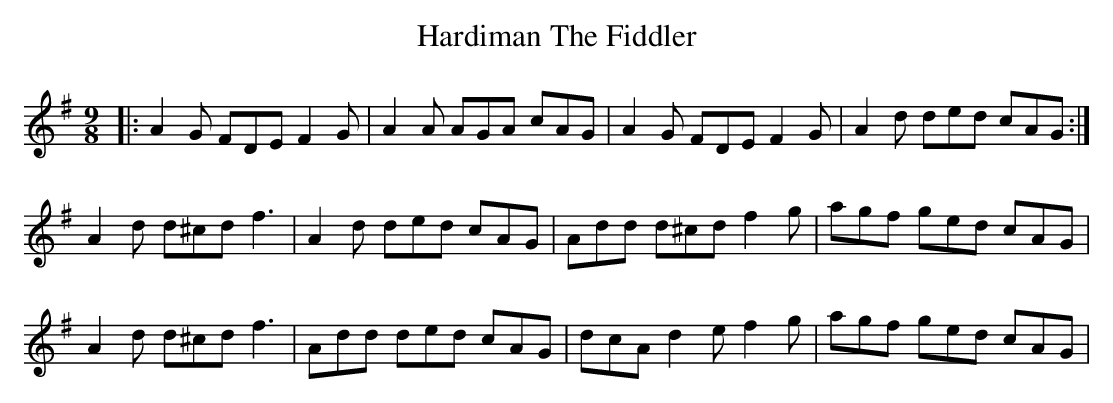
X:1
T: Hardiman The Fiddler
M: 9/8
L: 1/8
K: Ador
|:A2G FDE F2G|A2A AGA cAG|A2G FDE F2G|A2d ded cAG:|
A2d d^cdf3|A2d ded cAG|Add d^cd f2g|agf ged cAG|
A2d d^cd f3|Add ded cAG|dcAd2e f2g|agf ged cAG|
